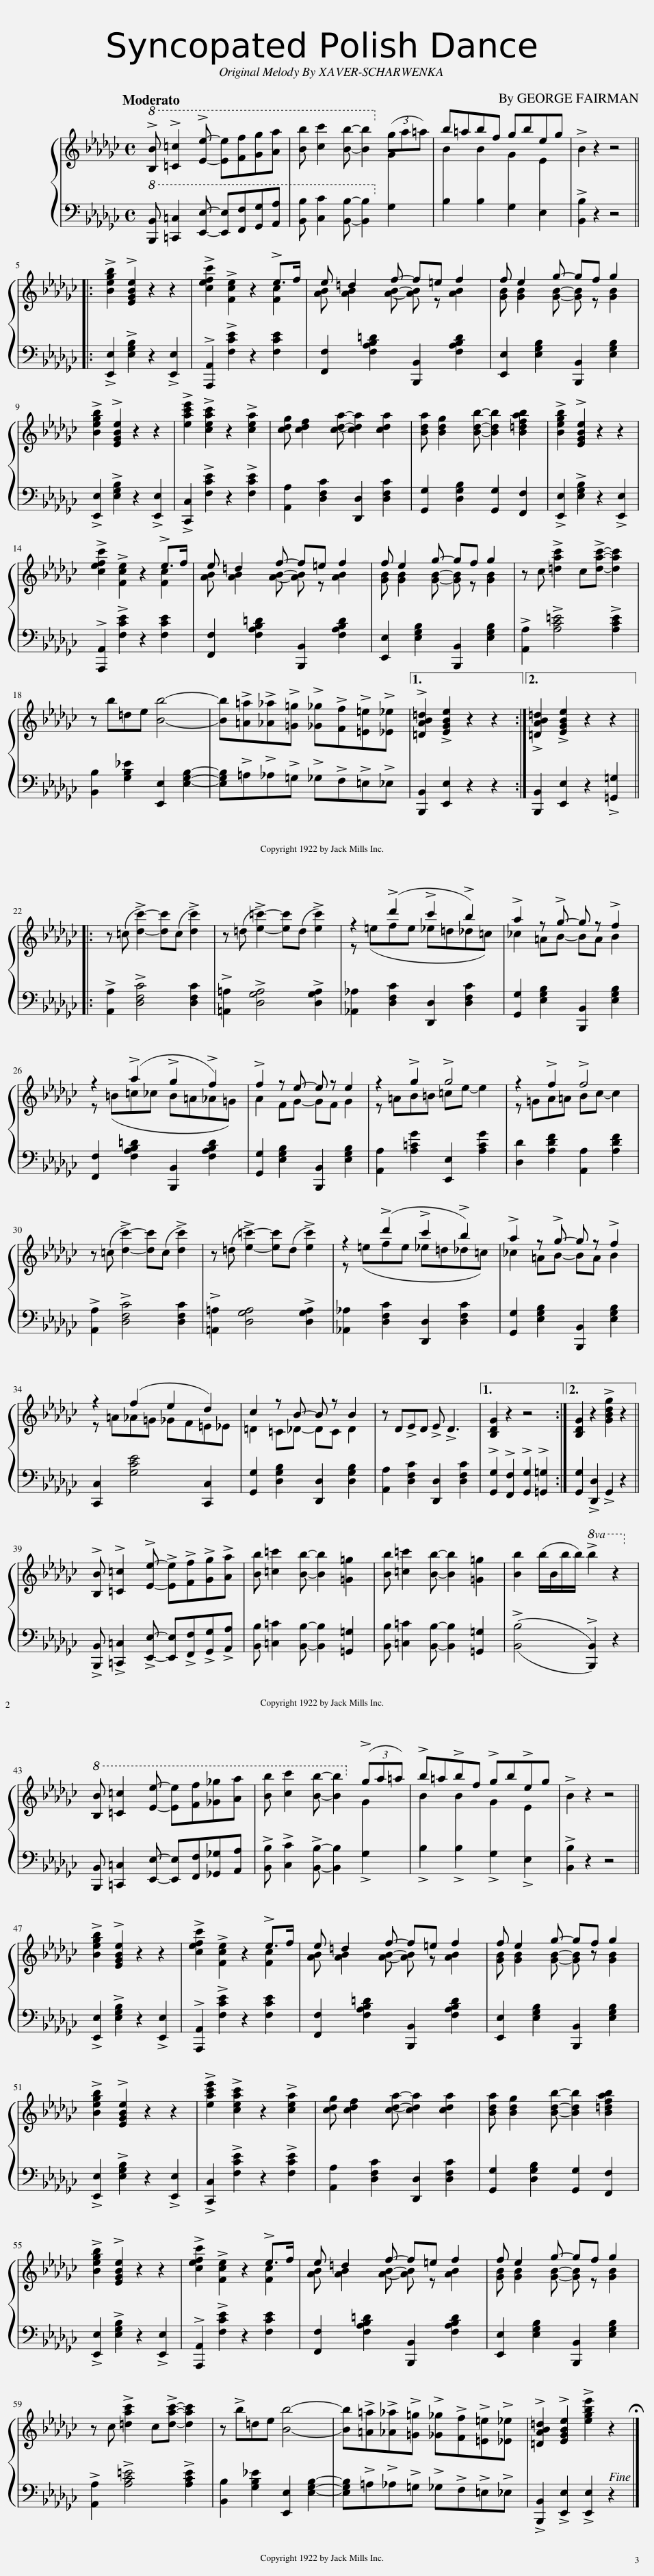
X:1
%%score { ( 1 3 ) | 2 }
L:1/8
Q:1/4=170
M:4/4
I:linebreak $
K:Gb
V:1 treble
V:3 treble
V:2 bass
V:1
!8va(! !>![Bb] !>![=c=c']2 !>![ee']- [ee'][ff'][gg'][aa'] | [bb'] [c'c'']2 [bb']- [bb']2!8va)! (3(ga=a) | b=abf gbeg | !>!B2 z2 z4 |:$ !>![Begb]2 !>![EGBe]2 z2 z2 | %5
 !>![cefc']2 !>![Fce]2 z2 !>!e>f | e =d2 f- f=e f2 | f e2 g- gf g2 |$ !>![Begb]2 !>![EGBe]2 z2 z2 | !>![eac'e']2 !>![ceac']2 z2 !>![cea]2 | %10
 [cdg] [cdf]2 [cda]- [cda]2 [cda]2 | [Bda] [Bdg]2 [Bdb]- [Bdb]2 [B=dfab]2 | !>![Begb]2 !>![EGBe]2 z2 z2 |$ !>![cefc']2 !>![Fce]2 z2 !>!e>f | e =d2 f- f=e f2 | %15
 f e2 g- gf g2 | z c !>![=dac']2 c!>![dac']- [dac']2 |$ z b=de [Bb]4- | [Bb]!>![=A=a]!>![_A_a]!>![=G=g] !>![_G_g]!>![Ff]!>![=E=e]!>![_E_e] |1 !>![=DAB=d]2 !>![EGBe]2 z2 z2 :|2 %20
 !>![=DAB=d]2 !>![EGBe]2 z2 z2 |:$ z (=c !>![dc']2-) [dc'](c !>![dc']2) | z (=d !>![e=c']2-) [ec'](d !>![ec']2) | z2 (!>!d'2 !>!c'2 !>!b2) | !>!a2 z !>!g- g z !>!f2 |$ %25
 z2 (!>!a2 !>!g2 !>!f2) | !>!f2 z e- e z e2 | z2 !>!g2 !>!g4 | z2 !>!f2 !>!f4 |$ z (=c !>![dc']2-) [dc'](c !>![dc']2) | %30
 z (=d !>![e=c']2-) [ec'](d !>![ec']2) | z2 (!>!d'2 !>!c'2 !>!b2) | !>!a2 z !>!g- g z !>!f2 |$ z2 (f2 e2 d2) | c2 z B- B z B2 | %35
 z D!>!ED !>!E !>!D3 |1 [B,DG]2 z2 z4 :|2 [B,DG]2 z2 !>![GBdg]2 z2 ||$ !>![B,B] !>![=C=c]2 !>![Ee]- !>![Ee]!>![Ff]!>![Gg]!>![Aa] | [Bb] [=c=c']2 [Bb]- [Bb]2 [=G=g]2 | %40
 [Bb] [=c=c']2 [Bb]- [Bb]2 [=G=g]2 | [Bb]2 (b/B/b/b/)!8va(! !>!b'2 z2!8va)! |$!8va(! [Bb] [=c=c']2 [ee']- [ee'][ff'][_g_g'][aa'] | [bb'] [c'c'']2 [bb']- [bb']2!8va)! (3(!>!ga=a) | !>!b=a!>!bf !>!gb!>!eg | %45
 !>!B2 z2 z4 ||$ !>![Begb]2 !>![EGBe]2 z2 z2 | !>![cefc']2 !>![Fce]2 z2 !>!e>f | e =d2 f- f=e f2 | f e2 g- gf g2 |$ %50
 !>![Begb]2 !>![EGBe]2 z2 z2 | !>![eac'e']2 !>![ceac']2 z2 !>![cea]2 | [cdg] [cdf]2 [cda]- [cda]2 [cda]2 | [Bda] [Bdg]2 [Bdb]- [Bdb]2 [B=dfab]2 |$ !>![Begb]2 !>![EGBe]2 z2 z2 | %55
 !>![cefc']2 !>![Fce]2 z2 !>!e>f | e =d2 f- f=e f2 | f e2 g- gf g2 |$ z c !>![=dac']2 c!>![dac']- [dac']2 | z !>!b=de [Bb]4- | %60
 [Bb]!>![=A=a]!>![_A_a]!>![=G=g] !>![_G_g]!>![Ff]!>![=E=e]!>![_E_e] | !>![=DAB=d]2 !>![EGBe]2 !>![egbe']2 z2 |] %62
V:2
!8va(! [B,,B,] [=C,=C]2 [E,E]- [E,E][F,F][G,G][A,A] | [B,B] [Cc]2 [B,B]- [B,B]2!8va)! G,2 | B,2 B,2 G,2 E,2 | !>![B,,B,]2 z2 z4 |:$ !>![E,,E,]2 !>![E,G,B,]2 z2 !>![E,,E,]2 | %5
 !>![A,,,A,,]2 !>![F,CE]2 z2 [F,CE]2 | [F,,F,]2 [F,A,B,=D]2 [B,,,B,,]2 [F,A,B,D]2 | [E,,E,]2 [E,G,B,]2 [B,,,B,,]2 [E,G,B,]2 |$ !>![E,,E,]2 !>![E,G,B,]2 z2 !>![E,,E,]2 | !>![C,,C,]2 !>![F,CE]2 z2 !>![F,CE]2 | %10
 [A,,A,]2 [D,F,C]2 [D,,D,]2 [D,F,C]2 | [G,,G,]2 [D,G,B,]2 [G,,G,]2 [F,,F,]2 | !>![E,,E,]2 !>![E,G,B,]2 z2 !>![E,,E,]2 |$ !>![A,,,A,,]2 !>![F,CE]2 z2 [F,CE]2 | [F,,F,]2 [F,A,B,=D]2 [B,,,B,,]2 [F,A,B,D]2 | %15
 [E,,E,]2 [E,G,B,]2 [B,,,B,,]2 [E,G,B,]2 | !>![A,,A,]2 !>![A,C=E]4 !>![A,CE]2 |$ [B,,B,]2 [G,B,_E]2 [E,,E,]2 [E,G,B,]2- | [E,G,B,]!>!=A,!>!_A,!>!=G, !>!_G,!>!F,!>!=E,!>!_E, |1 [B,,,B,,]2 [E,,E,]2 z2 z2 :|2 %20
 [B,,,B,,]2 [E,,E,]2 z2 !>![=G,,=G,]2 |:$ !>![A,,A,]2 !>![D,F,C]4 [D,F,C]2 | !>![=A,,=A,]2 !>![D,G,A,]4 !>![D,G,A,]2 | [_A,,_A,]2 [D,F,C]2 [D,,D,]2 [D,F,C]2 | [G,,G,]2 [E,G,B,]2 [B,,,B,,]2 [E,G,B,]2 |$ %25
 [F,,F,]2 [F,A,B,=D]2 [B,,,B,,]2 [F,A,B,D]2 | [G,,G,]2 [E,G,B,]2 [B,,,B,,]2 [E,G,B,]2 | [A,,A,]2 [A,=CG]2 [E,,E,]2 [A,CG]2 | [D,D]2 [A,DF]2 [A,,A,]2 [A,DF]2 |$ !>![A,,A,]2 !>![D,F,C]4 [D,F,C]2 | %30
 !>![=A,,=A,]2 [D,G,A,]4 !>![D,G,A,]2 | [_A,,_A,]2 [D,F,C]2 [D,,D,]2 [D,F,C]2 | [G,,G,]2 [E,G,B,]2 [B,,,B,,]2 [E,G,B,]2 |$ [C,,C,]2 [G,CE]4 [C,,C,]2 | [G,,G,]2 [D,G,B,]2 [D,,D,]2 [D,G,B,]2 | %35
 [A,,A,]2 [D,F,C]2 [D,,D,]2 [D,F,C]2 |1 !>![G,,G,]2 !>![F,,F,]2 !>![G,,G,]2 !>![=G,,=G,]2 :|2 [G,,G,]2 !>![D,,D,]2 !>!G,,2 z2 ||$ !>![B,,,B,,] !>![=C,,=C,]2 !>![E,,E,]- [E,,E,]!>![F,,F,]!>![G,,G,]!>![A,,A,] | [B,,B,] [=C,=C]2 [B,,B,]- [B,,B,]2 [=G,,=G,]2 | %40
 [B,,B,] [=C,=C]2 [B,,B,]- [B,,B,]2 [=G,,=G,]2 | ((!>![B,,B,]4 !>![B,,,B,,]2)) z2 |$ [B,,,B,,] [=C,,=C,]2 [E,,E,]- [E,,E,][F,,F,][_G,,_G,][A,,A,] | !>![B,,B,] !>![C,C]2 !>![B,,B,]- [B,,B,]2 !>!G,2 | !>!B,2 !>!B,2 !>!G,2 !>!E,2 | %45
 !>![B,,B,]2 z2 z4 ||$ !>![E,,E,]2 !>![E,G,B,]2 z2 !>![E,,E,]2 | !>![A,,,A,,]2 !>![F,CE]2 z2 [F,CE]2 | [F,,F,]2 [F,A,B,=D]2 [B,,,B,,]2 [F,A,B,D]2 | [E,,E,]2 [E,G,B,]2 [B,,,B,,]2 [E,G,B,]2 |$ %50
 !>![E,,E,]2 !>![E,G,B,]2 z2 !>![E,,E,]2 | !>![C,,C,]2 !>![F,CE]2 z2 !>![F,CE]2 | [A,,A,]2 [D,F,C]2 [D,,D,]2 [D,F,C]2 | [G,,G,]2 [D,G,B,]2 [G,,G,]2 [F,,F,]2 |$ !>![E,,E,]2 !>![E,G,B,]2 z2 !>![E,,E,]2 | %55
 !>![A,,,A,,]2 !>![F,CE]2 z2 [F,CE]2 | [F,,F,]2 [F,A,B,=D]2 [B,,,B,,]2 [F,A,B,D]2 | [E,,E,]2 [E,G,B,]2 [B,,,B,,]2 [E,G,B,]2 |$ !>![A,,A,]2 !>![A,C=E]4 !>![A,CE]2 | [B,,B,]2 [G,B,_E]2 [E,,E,]2 [E,G,B,]2- | %60
 [E,G,B,]!>!=A,!>!_A,!>!=G, !>!_G,!>!F,!>!=E,!>!_E, | !>![B,,,B,,]2 !>![E,,E,]2 !>![E,,E,]2 z2 |] %62
V:3
!8va(! x8 | x6!8va)! G2 | B2 B2 G2 E2 | x8 |:$ x8 | %5
 x6 [Fc]2 | [AB] [AB]2 [AB]- [AB] z [AB]2 | [GB] [GB]2 [GB]- [GB] z [GB]2 |$ x8 | x8 | %10
 x8 | x8 | x8 |$ x6 [Fc]2 | [AB] [AB]2 [AB]- [AB] z [AB]2 | %15
 [GB] [GB]2 [GB]- [GB] z [GB]2 | x8 |$ x8 | x8 |1 x8 :|2 %20
 x8 |:$ x8 | x8 | z (=efe _e=d_d=c) | _c2 =AB- BA B2 |$ %25
 z (=B=c_c B=A_A=G) | A2 FG- GF G2 | z =AB=B =ce- e2 | z =GA=A Bc- c2 |$ x8 | %30
 x8 | z (=efe _e=d_d=c) | _c2 =AB- BA B2 |$ z =A_A=G _GF=E_E | =D2 =C_D- DC D2 | %35
 x8 |1 x8 :|2 x8 ||$ x8 | x8 | %40
 x8 | x4!8va(! x4!8va)! |$!8va(! x8 | x6!8va)! G2 | B2 B2 G2 E2 | %45
 x8 ||$ x8 | x6 [Fc]2 | [AB] [AB]2 [AB]- [AB] z [AB]2 | [GB] [GB]2 [GB]- [GB] z [GB]2 |$ %50
 x8 | x8 | x8 | x8 |$ x8 | %55
 x6 [Fc]2 | [AB] [AB]2 [AB]- [AB] z [AB]2 | [GB] [GB]2 [GB]- [GB] z [GB]2 |$ x8 | x8 | %60
 x8 | x8 |] %62
